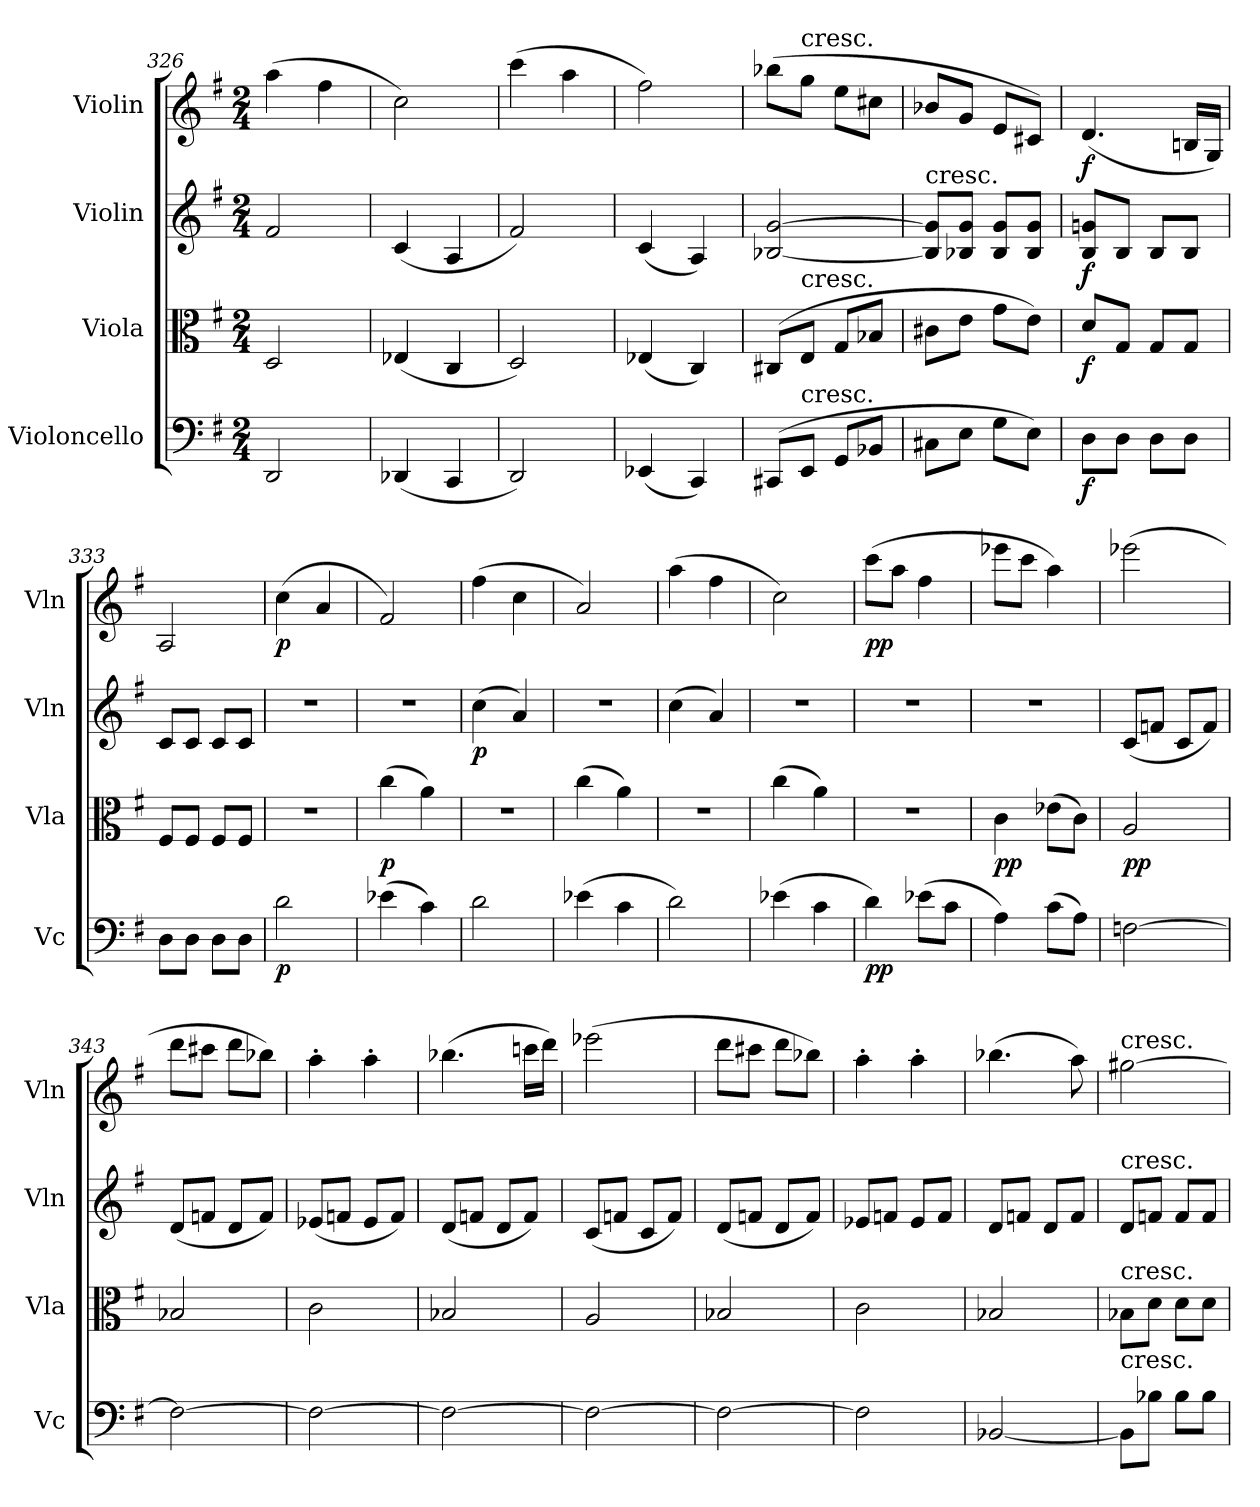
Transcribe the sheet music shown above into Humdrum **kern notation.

**kern	**dynam	**kern	**dynam	**kern	**dynam	**kern	**dynam
*part4	*part4	*part3	*part3	*part2	*part2	*part1	*part1
*staff4	*staff4	*staff3	*staff3	*staff2	*staff2	*staff1	*staff1
*I"Violoncello	*	*I"Viola	*	*I"Violin	*	*I"Violin	*
*I'Vc	*	*I'Vla	*	*I'Vln	*	*I'Vln	*
*clefF4	*	*clefC3	*	*clefG2	*	*clefG2	*
*k[f#]	*	*k[f#]	*	*k[f#]	*	*k[f#]	*
*G:	*	*G:	*	*G:	*	*G:	*
*M2/4	*	*M2/4	*	*M2/4	*	*M2/4	*
=326	=326	=326	=326	=326	=326	=326	=326
2DD/	.	2D/	.	2f#/	.	(4aa\	.
.	.	.	.	.	.	4ff#\	.
=327	=327	=327	=327	=327	=327	=327	=327
(4DD-X/	.	(4E-X/	.	(4c/	.	2cc\)	.
4CC/	.	4C/	.	4A/	.	.	.
=328	=328	=328	=328	=328	=328	=328	=328
2DD/)	.	2D/)	.	2f#/)	.	(4ccc\	.
.	.	.	.	.	.	4aa\	.
=329	=329	=329	=329	=329	=329	=329	=329
(4EE-X/	.	(4E-X/	.	(4c/	.	2ff#\)	.
4CC/)	.	4C/)	.	4A/)	.	.	.
=330	=330	=330	=330	=330	=330	=330	=330
(8CC#X/L	.	(8C#X/L	.	[2B-X/ [2g/	.	(8bb-X\L	.
!	!	!	!	!	!	!LO:TX:t=cresc.	!
!	!	!LO:TX:t=cresc.	!	!	!	!	!
!LO:TX:t=cresc.	!	!	!	!	!	!	!
8EE/J	.	8E/J	.	.	.	8gg\J	.
8GG/L	.	8G/L	.	.	.	8ee\L	.
8BB-X/J	.	8B-X/J	.	.	.	8cc#X\J	.
=331	=331	=331	=331	=331	=331	=331	=331
!	!	!	!	!LO:TX:t=cresc.	!	!	!
8C#X\L	.	8c#X\L	.	8B-]/ 8g]/L	.	8b-X/L	.
8E\J	.	8e\J	.	8B-X/ 8g/J	.	8g/J	.
8G\L	.	8g\L	.	8B-/ 8g/L	.	8e/L	.
8E\J)	.	8e\J)	.	8B-/ 8g/J	.	8c#X/J)	.
=332	=332	=332	=332	=332	=332	=332	=332
8D\L	f	8d/L	f	8B/ 8gn/L	f	(4.d/	f
8D\J	.	8G/J	.	8B/J	.	.	.
8D\L	.	8G/L	.	8B/L	.	.	.
8D\J	.	8G/J	.	8B/J	.	16Bn/LL	.
.	.	.	.	.	.	16G/JJ)	.
=333	=333	=333	=333	=333	=333	=333	=333
8D\L	.	8F#/L	.	8c/L	.	2A/	.
8D\J	.	8F#/J	.	8c/J	.	.	.
8D\L	.	8F#/L	.	8c/L	.	.	.
8D\J	.	8F#/J	.	8c/J	.	.	.
=334	=334	=334	=334	=334	=334	=334	=334
2d\	p	2r	.	2r	.	(4cc\	p
.	.	.	.	.	.	4a/	.
=335	=335	=335	=335	=335	=335	=335	=335
(4e-X\	.	(4cc\	p	2r	.	2f#/)	.
4c\)	.	4a\)	.	.	.	.	.
=336	=336	=336	=336	=336	=336	=336	=336
2d\	.	2r	.	(4cc\	p	(4ff#\	.
.	.	.	.	4a/)	.	4cc\	.
=337	=337	=337	=337	=337	=337	=337	=337
(4e-X\	.	(4cc\	.	2r	.	2a/)	.
4c\	.	4a\)	.	.	.	.	.
=338	=338	=338	=338	=338	=338	=338	=338
2d\)	.	2r	.	(4cc\	.	(4aa\	.
.	.	.	.	4a/)	.	4ff#\	.
=339	=339	=339	=339	=339	=339	=339	=339
(4e-X\	.	(4cc\	.	2r	.	2cc\)	.
4c\	.	4a\)	.	.	.	.	.
=340	=340	=340	=340	=340	=340	=340	=340
4d\)	pp	2r	.	2r	.	(8ccc\L	pp
.	.	.	.	.	.	8aa\J	.
(8e-X\L	.	.	.	.	.	4ff#\	.
8c\J	.	.	.	.	.	.	.
=341	=341	=341	=341	=341	=341	=341	=341
4A\)	.	4c\	pp	2r	.	8eee-X\L	.
.	.	.	.	.	.	8ccc\J	.
(8c\L	.	(8e-X\L	.	.	.	4aa\)	.
8A\J)	.	8c\J)	.	.	.	.	.
=342	=342	=342	=342	=342	=342	=342	=342
[2Fn\	.	2A/	pp	(8c/L	.	(2eee-X\	.
.	.	.	.	8fn/J	.	.	.
.	.	.	.	8c/L	.	.	.
.	.	.	.	8f/J)	.	.	.
=343	=343	=343	=343	=343	=343	=343	=343
2Fn\_	.	2B-X/	.	(8d/L	.	8ddd\L	.
.	.	.	.	8fn/J	.	8ccc#X\J	.
.	.	.	.	8d/L	.	8ddd\L	.
.	.	.	.	8f/J)	.	8bb-X\J)	.
=344	=344	=344	=344	=344	=344	=344	=344
2Fn\_	.	2c\	.	(8e-X/L	.	4aa'\	.
.	.	.	.	8fn/J	.	.	.
.	.	.	.	8e-/L	.	4aa'\	.
.	.	.	.	8f/J)	.	.	.
=345	=345	=345	=345	=345	=345	=345	=345
2Fn\_	.	2B-X/	.	(8d/L	.	(4.bb-X\	.
.	.	.	.	8fn/J	.	.	.
.	.	.	.	8d/L	.	.	.
.	.	.	.	8f/J)	.	16cccn\LL	.
.	.	.	.	.	.	16ddd\JJ)	.
=346	=346	=346	=346	=346	=346	=346	=346
2Fn\_	.	2A/	.	(8c/L	.	(2eee-X\	.
.	.	.	.	8fn/J	.	.	.
.	.	.	.	8c/L	.	.	.
.	.	.	.	8f/J)	.	.	.
=347	=347	=347	=347	=347	=347	=347	=347
2Fn\_	.	2B-X/	.	(8d/L	.	8ddd\L	.
.	.	.	.	8fn/J	.	8ccc#X\J	.
.	.	.	.	8d/L	.	8ddd\L	.
.	.	.	.	8f/J)	.	8bb-X\J)	.
=348	=348	=348	=348	=348	=348	=348	=348
2Fn\]	.	2c\	.	8e-X/L	.	4aa'\	.
.	.	.	.	8fn/J	.	.	.
.	.	.	.	8e-/L	.	4aa'\	.
.	.	.	.	8f/J	.	.	.
=349	=349	=349	=349	=349	=349	=349	=349
[2BB-X/	.	2B-X/	.	8d/L	.	(4.bb-X\	.
.	.	.	.	8fn/J	.	.	.
.	.	.	.	8d/L	.	.	.
.	.	.	.	8f/J	.	8aa\)	.
=350	=350	=350	=350	=350	=350	=350	=350
!	!	!	!	!	!	!LO:TX:t=cresc.	!
!	!	!	!	!LO:TX:t=cresc.	!	!	!
!	!	!LO:TX:t=cresc.	!	!	!	!	!
!LO:TX:t=cresc.	!	!	!	!	!	!	!
8BB-\L]	.	8B-X\L	.	8d/L	.	[2gg#X\	.
8B-X\J	.	8d\J	.	8fn/J	.	.	.
8B-\L	.	8d\L	.	8f/L	.	.	.
8B-\J	.	8d\J	.	8f/J	.	.	.
=	=	=	=	=	=	=	=
*-	*-	*-	*-	*-	*-	*-	*-
